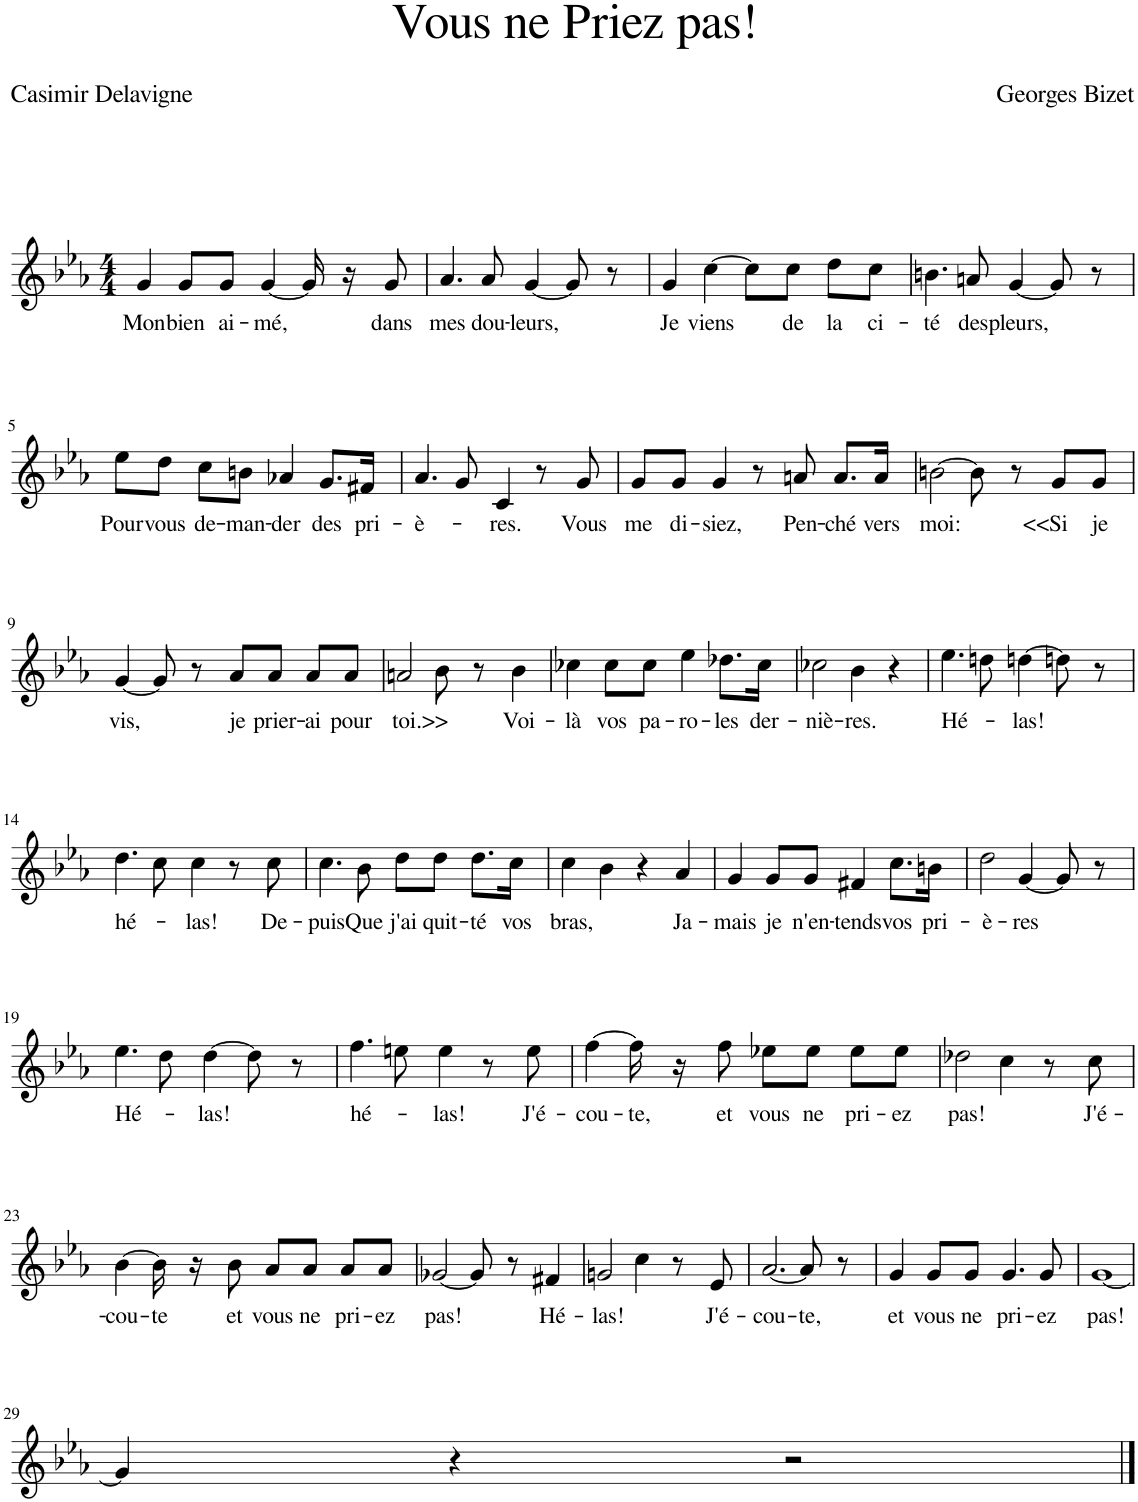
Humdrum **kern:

**kern	**text
*part1	*part1
*staff1	*staff1
*I"Piano	*
*I'Pno	*
*clefG2	*
*k[b-e-a-]	*
*M4/4	*
=1	=1
!	!LO:LY:b
4g/	Mon
!	!LO:LY:b
8g/L	bien
!	!LO:LY:b
8g/J	ai-
!	!LO:LY:b
[4g/	-mé,
16g/]	.
16r	.
!	!LO:LY:b
8g/	dans
=2	=2
!	!LO:LY:b
4.a-/	mes
!	!LO:LY:b
8a-/	dou-
!	!LO:LY:b
[4g/	-leurs,
8g/]	.
8r	.
=3	=3
!	!LO:LY:b
4g/	Je
!	!LO:LY:b
[4cc\	viens
8cc\L]	.
!	!LO:LY:b
8cc\J	de
!	!LO:LY:b
8dd\L	la
!	!LO:LY:b
8cc\J	ci-
=4	=4
!	!LO:LY:b
4.bn\	-té
!	!LO:LY:b
8an/	des
!	!LO:LY:b
[4g/	pleurs,
8g/]	.
8r	.
!!LO:LB:g=z
=5	=5
!	!LO:LY:b
8ee-\L	Pour
!	!LO:LY:b
8dd\J	vous
!	!LO:LY:b
8cc\L	de-
!	!LO:LY:b
8bn\J	-man-
!	!LO:LY:b
4a-X/	-der
!	!LO:LY:b
8.g/L	des
!	!LO:LY:b
16f#X/Jk	pri-
=6	=6
!	!LO:LY:b
4.a-/	-è-
8g/	.
!	!LO:LY:b
4c/	-res.
8r	.
!	!LO:LY:b
8g/	Vous
=7	=7
!	!LO:LY:b
8g/L	me
!	!LO:LY:b
8g/J	di-
!	!LO:LY:b
4g/	-siez,
8r	.
!	!LO:LY:b
8an/	Pen-
!	!LO:LY:b
8.a/L	-ché
!	!LO:LY:b
16a/Jk	vers
=8	=8
!	!LO:LY:b
[2bn\	moi:
8b\]	.
8r	.
!	!LO:LY:b
8g/L	<<Si
!	!LO:LY:b
8g/J	je
!!LO:LB:g=z
=9	=9
!	!LO:LY:b
[4g/	vis,
8g/]	.
8r	.
!	!LO:LY:b
8a-/L	je
!	!LO:LY:b
8a-/J	prier-
!	!LO:LY:b
8a-/L	-ai
!	!LO:LY:b
8a-/J	pour
=10	=10
!	!LO:LY:b
2an/	toi.>>
8b-\	.
8r	.
!	!LO:LY:b
4b-\	Voi-
=11	=11
!	!LO:LY:b
4cc-X\	-là
!	!LO:LY:b
8cc-\L	vos
!	!LO:LY:b
8cc-\J	pa-
!	!LO:LY:b
4ee-\	-ro-
!	!LO:LY:b
8.dd-X\L	-les
!	!LO:LY:b
16cc-\Jk	der-
=12	=12
!	!LO:LY:b
2cc-X\	-niè-
!	!LO:LY:b
4b-\	-res.
4r	.
=13	=13
!	!LO:LY:b
4.ee-\	Hé-
8ddn\	.
!	!LO:LY:b
[4ddn\	las!
8ddn\]	.
8r	.
!!LO:LB:g=z
=14	=14
!	!LO:LY:b
4.dd\	hé-
8cc\	.
!	!LO:LY:b
4cc\	-las!
8r	.
!	!LO:LY:b
8cc\	De-
=15	=15
!	!LO:LY:b
4.cc\	-puis
!	!LO:LY:b
8b-\	Que
!	!LO:LY:b
8dd\L	j'ai
!	!LO:LY:b
8dd\J	quit-
!	!LO:LY:b
8.dd\L	-té
!	!LO:LY:b
16cc\Jk	vos
=16	=16
!	!LO:LY:b
4cc\	bras,
4b-\	.
4r	.
!	!LO:LY:b
4a-/	Ja-
=17	=17
!	!LO:LY:b
4g/	-mais
!	!LO:LY:b
8g/L	je
!	!LO:LY:b
8g/J	n'en-
!	!LO:LY:b
4f#X/	-tends
!	!LO:LY:b
8.cc\L	vos
!	!LO:LY:b
16bn\Jk	pri-
=18	=18
!	!LO:LY:b
2dd\	-è-
!	!LO:LY:b
[4g/	-res
8g/]	.
8r	.
!!LO:LB:g=z
=19	=19
!	!LO:LY:b
4.ee-\	Hé-
8dd\	.
!	!LO:LY:b
[4dd\	-las!
8dd\]	.
8r	.
=20	=20
!	!LO:LY:b
4.ff\	hé-
8een\	.
!	!LO:LY:b
4ee\	-las!
8r	.
!	!LO:LY:b
8ee\	J'é-
=21	=21
!	!LO:LY:b
[4ff\	-cou-
!	!LO:LY:b
16ff\]	-te,
16r	.
!	!LO:LY:b
8ff\	et
!	!LO:LY:b
8ee-X\L	vous
!	!LO:LY:b
8ee-\J	ne
!	!LO:LY:b
8ee-\L	pri-
!	!LO:LY:b
8ee-\J	-ez
=22	=22
!	!LO:LY:b
2dd-X\	pas!
4cc\	.
8r	.
!	!LO:LY:b
8cc\	J'é-
!!LO:LB:g=z
=23	=23
!	!LO:LY:b
[4b-\	-cou-
!	!LO:LY:b
16b-\]	-te
16r	.
!	!LO:LY:b
8b-\	et
!	!LO:LY:b
8a-/L	vous
!	!LO:LY:b
8a-/J	ne
!	!LO:LY:b
8a-/L	pri-
!	!LO:LY:b
8a-/J	-ez
=24	=24
!	!LO:LY:b
[2g-X/	pas!
8g-/]	.
8r	.
!	!LO:LY:b
4f#X/	Hé-
=25	=25
!	!LO:LY:b
2gn/	-las!
4cc\	.
8r	.
!	!LO:LY:b
8e-/	J'é-
=26	=26
!	!LO:LY:b
[2.a-/	-cou-
!	!LO:LY:b
8a-/]	-te,
8r	.
=27	=27
!	!LO:LY:b
4g/	et
!	!LO:LY:b
8g/L	vous
!	!LO:LY:b
8g/J	ne
!	!LO:LY:b
4.g/	pri-
!	!LO:LY:b
8g/	-ez
=28	=28
!	!LO:LY:b
[1g	pas!
!!LO:LB:g=z
=29	=29
4g/]	.
4r	.
2r	.
==	==
*-	*-
